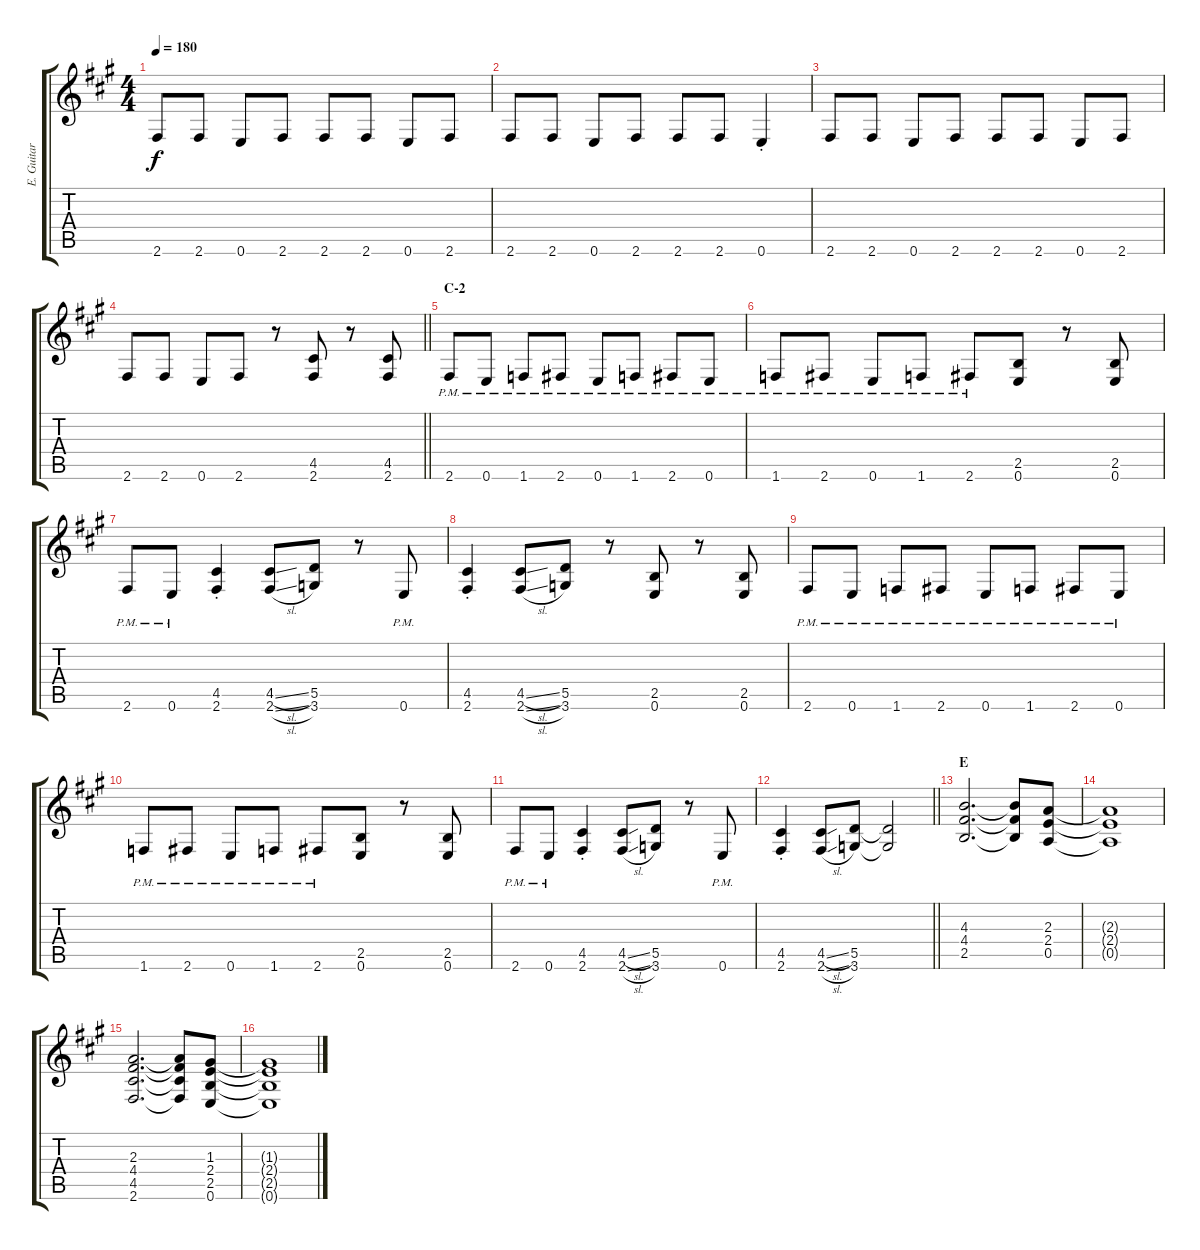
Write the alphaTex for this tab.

\track ("E. Guitar II" "E. Guitar ") {instrument overdrivenguitar}
\staff {score tabs}
\tuning (E4 B3 G3 D3 A2 E2) {hide}
\ts (4 4)
\tempo 180
\clef g2
\ks a
2.6.8{dy f} 2.6.8 0.6.8 2.6.8 2.6.8 2.6.8 0.6.8 2.6.8 |
2.6.8 2.6.8 0.6.8 2.6.8 2.6.8 2.6.8 0.6{st}.4 |
2.6.8 2.6.8 0.6.8 2.6.8 2.6.8 2.6.8 0.6.8 2.6.8 |
\barLineRight lightlight
2.6.8 2.6.8 0.6.8 2.6.8 r.8 (4.5 2.6).8 r.8 (4.5 2.6).8 |
\section ("" "C-2")
2.6{pm}.8 0.6{pm}.8 1.6{pm}.8 2.6{pm}.8 0.6{pm}.8 1.6{pm}.8 2.6{pm}.8 0.6{pm}.8 |
1.6{pm}.8 2.6{pm}.8 0.6{pm}.8 1.6{pm}.8 2.6{pm}.8 (2.5 0.6).8 r.8 (2.5 0.6).8 |
2.6{pm}.8 0.6{pm}.8 (4.5{st} 2.6{st}).4 (4.5{sl} 2.6{sl}).8 (5.5 3.6).8 r.8 0.6{pm}.8 |
(4.5{st} 2.6{st}).4 (4.5{sl} 2.6{sl}).8 (5.5 3.6).8 r.8 (2.5 0.6).8 r.8 (2.5 0.6).8 |
2.6{pm}.8 0.6{pm}.8 1.6{pm}.8 2.6{pm}.8 0.6{pm}.8 1.6{pm}.8 2.6{pm}.8 0.6{pm}.8 |
1.6{pm}.8 2.6{pm}.8 0.6{pm}.8 1.6{pm}.8 2.6{pm}.8 (2.5 0.6).8 r.8 (2.5 0.6).8 |
2.6{pm}.8 0.6{pm}.8 (4.5{st} 2.6{st}).4 (4.5{sl} 2.6{sl}).8 (5.5 3.6).8 r.8 0.6{pm}.8 |
\barLineRight lightlight
(4.5{st} 2.6{st}).4 (4.5{sl} 2.6{sl}).8 (5.5 3.6).8 (5.5{t} 3.6{t}).2 |
\section ("" "E")
(4.3 4.4 2.5).2{d} (4.3{t} 4.4{t} 2.5{t}).8 (2.3 2.4 0.5).8 |
(2.3{t} 2.4{t} 0.5{t}).1 |
(2.3 4.4 4.5 2.6).2{d} (2.3{t} 4.4{t} 4.5{t} 2.6{t}).8 (1.3 2.4 2.5 0.6).8 |
(1.3{t} 2.4{t} 2.5{t} 0.6{t}).1
